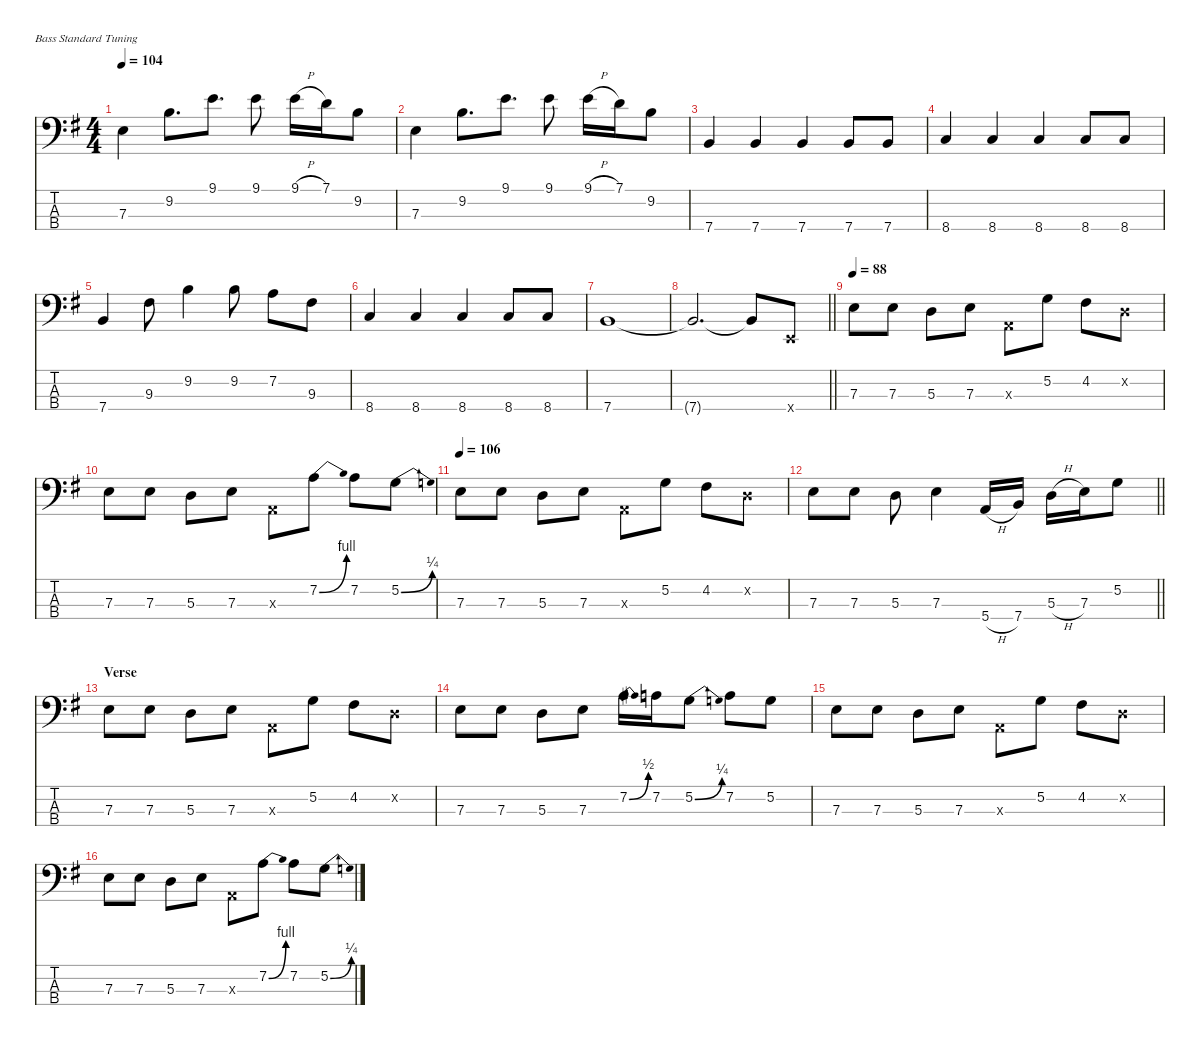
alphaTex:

\defaultSystemsLayout 4
\hideDynamics
\bracketExtendMode nobrackets
\singleTrackTrackNamePolicy hidden
\multiTrackTrackNamePolicy hidden
\firstSystemTrackNameMode fullname
\firstSystemTrackNameOrientation horizontal
\otherSystemsTrackNameOrientation horizontal
\track ("Geezer" "el.bs.") {instrument electricbassfinger}
\staff {score tabs}
\tuning (G2 D2 A1 E1)
\ts (4 4)
\tempo 104
\clef f4
\ks eminor
7.3{acc forcenatural}.4{dy mf beam Down} 9.2{acc forcenatural}.8{d beam Down} 9.1{acc forcenatural}.8{d beam Down} 9.1{acc forcenatural}.8{beam Down} 9.1{h acc forcenatural}.16{beam Down} 7.1{acc forcenatural}.16{beam Down} 9.2{acc forcenatural}.8{beam Down} |
7.3{acc forcenatural}.4{beam Down} 9.2{acc forcenatural}.8{d beam Down} 9.1{acc forcenatural}.8{d beam Down} 9.1{acc forcenatural}.8{beam Down} 9.1{h acc forcenatural}.16{beam Down} 7.1{acc forcenatural}.16{beam Down} 9.2{acc forcenatural}.8{beam Down} |
7.4{acc forcenatural}.4{beam Up} 7.4{acc forcenatural}.4{beam Up} 7.4{acc forcenatural}.4{beam Up} 7.4{acc forcenatural}.8{beam Up} 7.4{acc forcenatural}.8{beam Up} |
8.4{acc forcenatural}.4{beam Up} 8.4{acc forcenatural}.4{beam Up} 8.4{acc forcenatural}.4{beam Up} 8.4{acc forcenatural}.8{beam Up} 8.4{acc forcenatural}.8{beam Up} |
7.4{acc forcenatural}.4{beam Up} 9.3{acc #}.8{beam Down} 9.2{acc forcenatural}.4{beam Down} 9.2{acc forcenatural}.8{beam Down} 7.2{acc forcenatural}.8{beam Down} 9.3{acc #}.8{beam Down} |
8.4{acc forcenatural}.4{beam Up} 8.4{acc forcenatural}.4{beam Up} 8.4{acc forcenatural}.4{beam Up} 8.4{acc forcenatural}.8{beam Up} 8.4{acc forcenatural}.8{beam Up} |
7.4{acc forcenatural}.1{beam Up} |
\barLineRight lightlight
7.4{t acc forcenatural}.2{d beam Up} 7.4{t acc forcenatural}.8{beam Up} 0.4{x acc forcenatural}.8{beam Up} |
\section ("" "")
\tempo 88
7.3{acc forcenatural}.8{dy f beam Down} 7.3{acc forcenatural}.8{beam Down} 5.3{acc forcenatural}.8{beam Down} 7.3{acc forcenatural}.8{beam Down} 0.3{x acc forcenatural}.8{beam Down} 5.2{acc forcenatural}.8{beam Down} 4.2{acc #}.8{beam Down} 0.2{x acc forcenatural}.8{beam Down} |
7.3{acc forcenatural}.8{beam Down} 7.3{acc forcenatural}.8{beam Down} 5.3{acc forcenatural}.8{beam Down} 7.3{acc forcenatural}.8{beam Down} 0.3{x acc forcenatural}.8{beam Down} 7.2{be (bend 0 0 18 4) acc forcenatural}.8{beam Down} 7.2{acc forcenatural}.8{beam Down} 5.2{be (bend 0 0 60 1) acc forcenatural}.8{beam Down} |
\tempo 106
7.3{acc forcenatural}.8{beam Down} 7.3{acc forcenatural}.8{beam Down} 5.3{acc forcenatural}.8{beam Down} 7.3{acc forcenatural}.8{beam Down} 0.3{x acc forcenatural}.8{beam Down} 5.2{acc forcenatural}.8{beam Down} 4.2{acc #}.8{beam Down} 0.2{x acc forcenatural}.8{beam Down} |
\barLineRight lightlight
7.3{acc forcenatural}.8{beam Down} 7.3{acc forcenatural}.8{beam Down} 5.3{acc forcenatural}.8{beam Down} 7.3{acc forcenatural}.4{beam Down} 5.4{h acc forcenatural}.16{beam Up} 7.4{acc forcenatural}.16{beam Up} 5.3{h acc forcenatural}.16{beam Down} 7.3{acc forcenatural}.16{beam Down} 5.2{acc forcenatural}.8{beam Down} |
\section ("" "Verse")
7.3{acc forcenatural}.8{beam Down} 7.3{acc forcenatural}.8{beam Down} 5.3{acc forcenatural}.8{beam Down} 7.3{acc forcenatural}.8{beam Down} 0.3{x acc forcenatural}.8{beam Down} 5.2{acc forcenatural}.8{beam Down} 4.2{acc #}.8{beam Down} 0.2{x acc forcenatural}.8{beam Down} |
7.3{acc forcenatural}.8{beam Down} 7.3{acc forcenatural}.8{beam Down} 5.3{acc forcenatural}.8{beam Down} 7.3{acc forcenatural}.8{beam Down} 7.2{be (bend 0 0 15 2) acc forcenatural}.16{beam Down} 7.2{acc forcenatural}.16{beam Down} 5.2{be (bend 0 0 60 1) acc forcenatural}.8{beam Down} 7.2{acc forcenatural}.8{beam Down} 5.2{acc forcenatural}.8{beam Down} |
7.3{acc forcenatural}.8{beam Down} 7.3{acc forcenatural}.8{beam Down} 5.3{acc forcenatural}.8{beam Down} 7.3{acc forcenatural}.8{beam Down} 0.3{x acc forcenatural}.8{beam Down} 5.2{acc forcenatural}.8{beam Down} 4.2{acc #}.8{beam Down} 0.2{x acc forcenatural}.8{beam Down} |
7.3{acc forcenatural}.8{beam Down} 7.3{acc forcenatural}.8{beam Down} 5.3{acc forcenatural}.8{beam Down} 7.3{acc forcenatural}.8{beam Down} 0.3{x acc forcenatural}.8{beam Down} 7.2{be (bend 0 0 18 4) acc forcenatural}.8{beam Down} 7.2{acc forcenatural}.8{beam Down} 5.2{be (bend 0 0 60 1) acc forcenatural}.8{beam Down}
